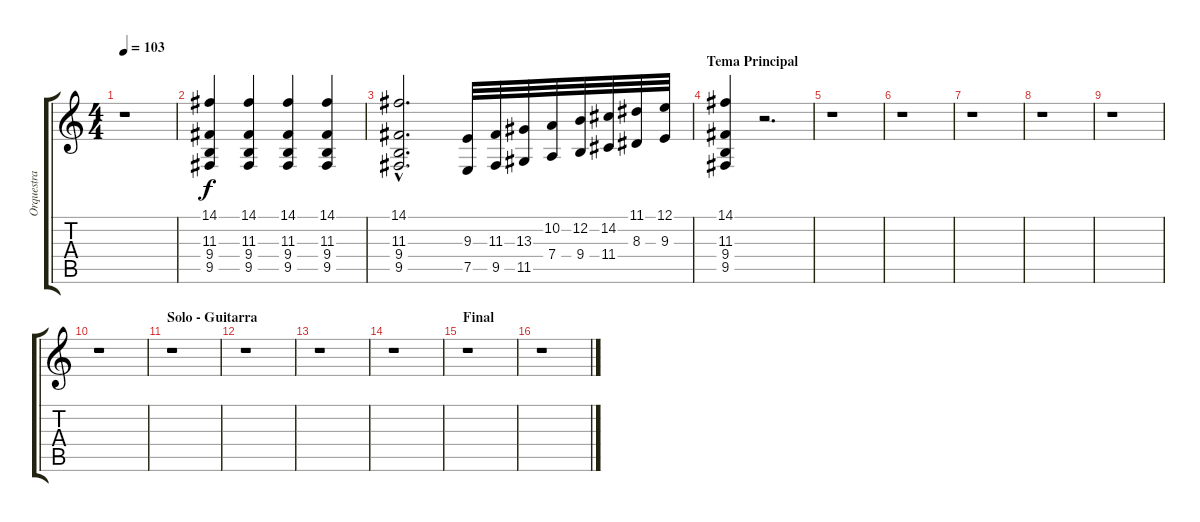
\track ("Orquestra" "Orquestra") {instrument orchestrahit}
\staff {score tabs}
\tuning (E4 B3 G3 D3 A2 E2) {hide}
\ts (4 4)
\tempo 103
\clef g2
\ks c
r.1{dy f} |
(14.1 11.3 9.4 9.5).4{volume 9 instrument orchestrahit} (14.1 11.3 9.4 9.5).4 (14.1 11.3 9.4 9.5).4 (14.1 11.3 9.4 9.5).4 |
(14.1{hac} 11.3{hac} 9.4{hac} 9.5{hac}).2{d} (9.3 7.5).32 (11.3 9.5).32 (13.3 11.5).32 (10.2 7.4).32 (12.2 9.4).32 (14.2 11.4).32 (11.1 8.3).32 (12.1 9.3).32 |
\section ("" "Tema Principal")
(14.1 11.3 9.4 9.5).4 r.2{d} |
r.1 |
r.1 |
r.1 |
r.1 |
r.1 |
r.1 |
\section ("" "Solo - Guitarra")
r.1 |
r.1 |
r.1 |
r.1 |
\section ("" "Final")
r.1 |
r.1
